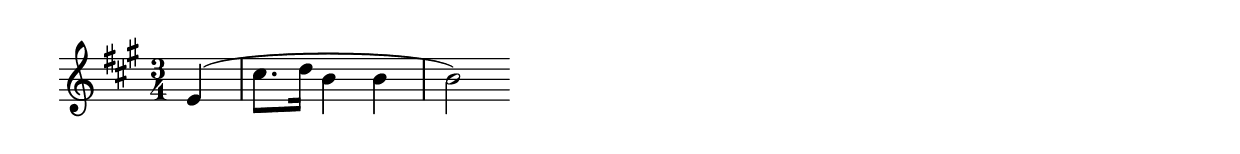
\include "header.ly"
\relative e' {
\time 3/4
\key a \major
\partial 4
  e4( | cis'8. d16 h4 h | h2)
}

